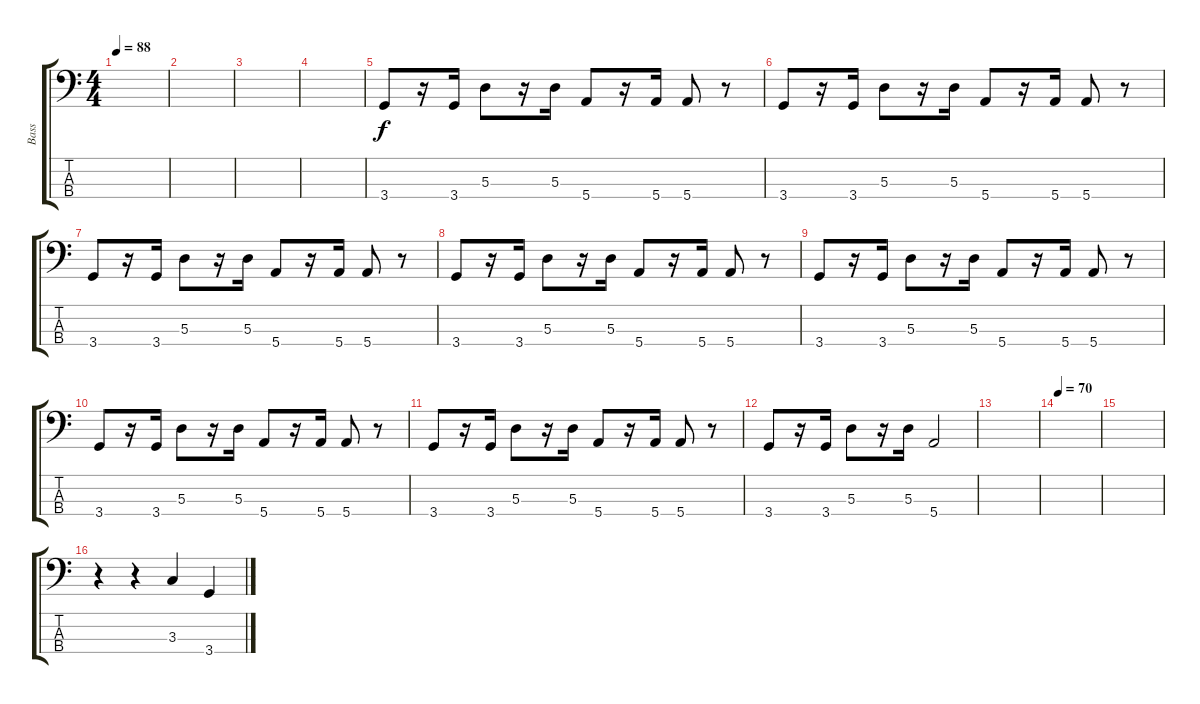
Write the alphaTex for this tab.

\track ("Bass" "Bass") {instrument electricbassfinger}
\staff {score tabs}
\tuning (G2 D2 A1 E1) {hide}
\ts (4 4)
\tempo 88
\clef f4
\ks c
|
|
|
|
3.4.8 r.16 3.4.16 5.3.8 r.16 5.3.16 5.4.8 r.16 5.4.16 5.4.8 r.8 |
3.4.8 r.16 3.4.16 5.3.8 r.16 5.3.16 5.4.8 r.16 5.4.16 5.4.8 r.8 |
3.4.8 r.16 3.4.16 5.3.8 r.16 5.3.16 5.4.8 r.16 5.4.16 5.4.8 r.8 |
3.4.8 r.16 3.4.16 5.3.8 r.16 5.3.16 5.4.8 r.16 5.4.16 5.4.8 r.8 |
3.4.8 r.16 3.4.16 5.3.8 r.16 5.3.16 5.4.8 r.16 5.4.16 5.4.8 r.8 |
3.4.8 r.16 3.4.16 5.3.8 r.16 5.3.16 5.4.8 r.16 5.4.16 5.4.8 r.8 |
3.4.8 r.16 3.4.16 5.3.8 r.16 5.3.16 5.4.8 r.16 5.4.16 5.4.8 r.8 |
3.4.8 r.16 3.4.16 5.3.8 r.16 5.3.16 5.4.2 |
|
\tempo 70
|
|
r.4 r.4 3.3.4 3.4.4
